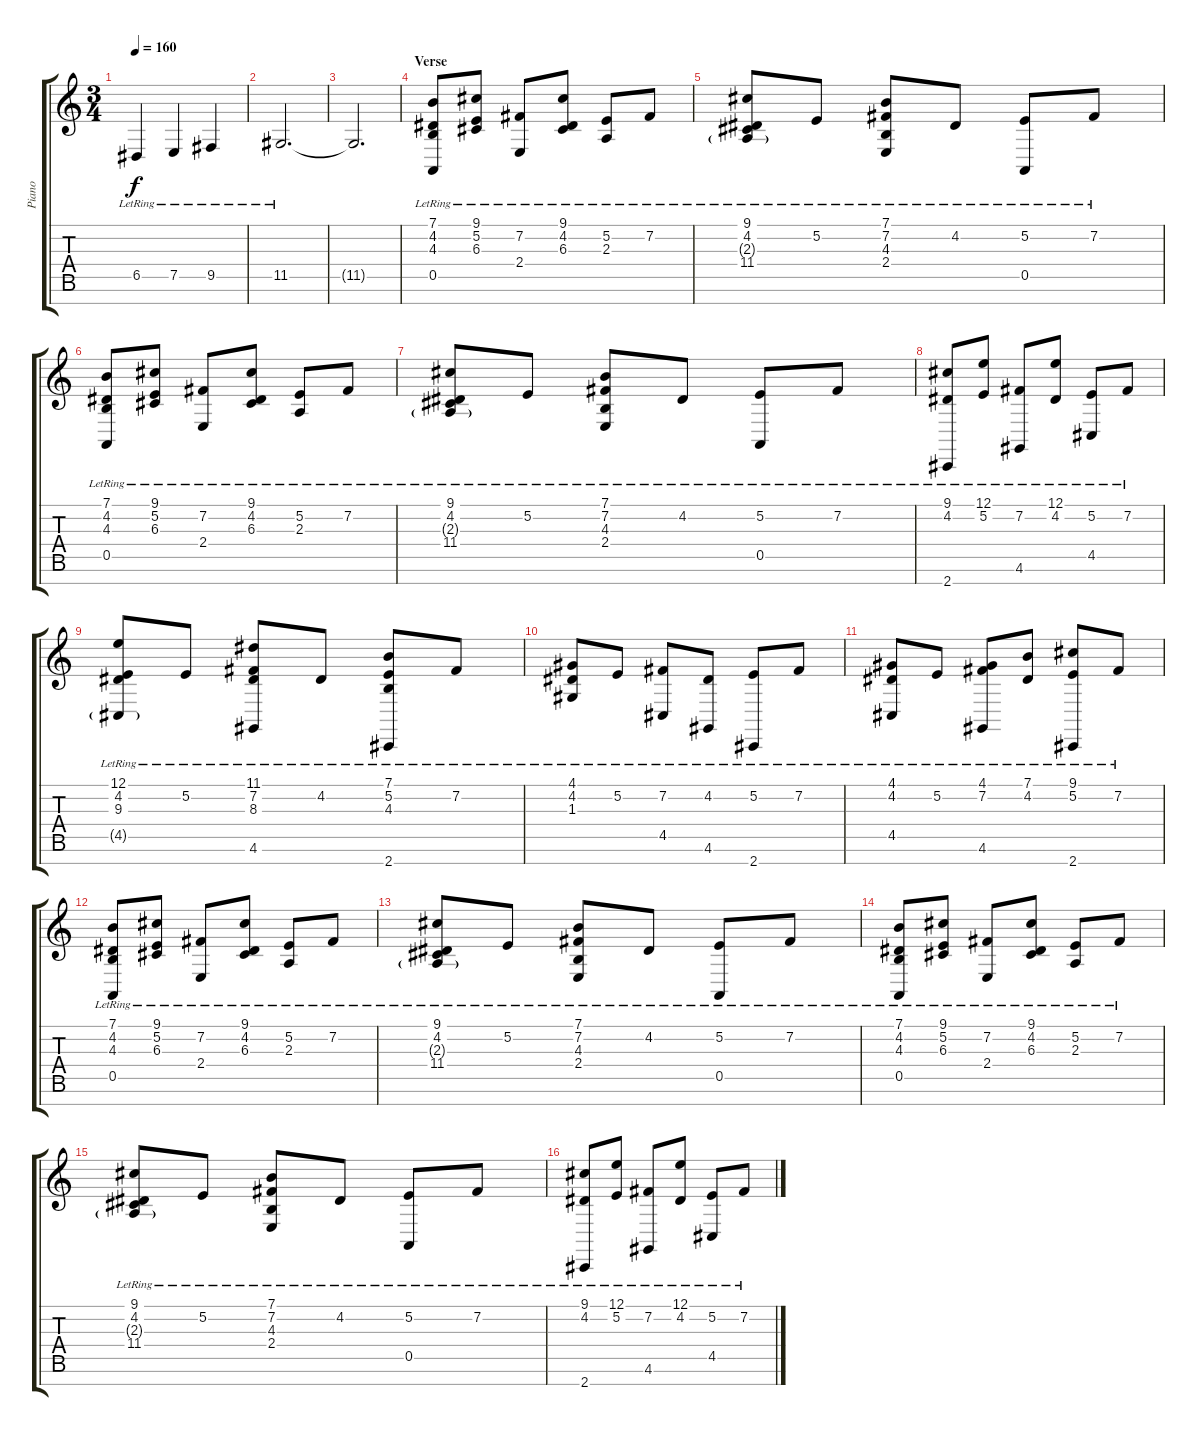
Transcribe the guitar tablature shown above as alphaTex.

\track ("Piano" "Piano") {instrument brightacousticpiano}
\staff {score tabs}
\tuning (E4 B3 G3 D3 A2 E2 B1) {hide}
\ts (3 4)
\tempo 160
\clef g2
\ks c
6.5{lr}.4{dy f} 7.5{lr}.4 9.5{lr}.4 |
11.5{lr}.2{d} |
11.5{t}.2{d} |
\section ("" "Verse ")
(7.1{lr} 4.2{lr} 4.3{lr} 0.5{lr}).8 (9.1{lr} 5.2{lr} 6.3{lr}).8 (7.2{lr} 2.4{lr}).8 (9.1{lr} 4.2{lr} 6.3{lr}).8 (5.2{lr} 2.3{lr}).8 7.2{lr}.8 |
(9.1{lr} 4.2{lr} 2.3{g lr} 11.4{lr}).8 5.2{lr}.8 (7.1{lr} 7.2{lr} 4.3{lr} 2.4{lr}).8 4.2{lr}.8 (5.2{lr} 0.5{lr}).8 7.2{lr}.8 |
(7.1{lr} 4.2{lr} 4.3{lr} 0.5{lr}).8 (9.1{lr} 5.2{lr} 6.3{lr}).8 (7.2{lr} 2.4{lr}).8 (9.1{lr} 4.2{lr} 6.3{lr}).8 (5.2{lr} 2.3{lr}).8 7.2{lr}.8 |
(9.1{lr} 4.2{lr} 2.3{g lr} 11.4{lr}).8 5.2{lr}.8 (7.1{lr} 7.2{lr} 4.3{lr} 2.4{lr}).8 4.2{lr}.8 (5.2{lr} 0.5{lr}).8 7.2{lr}.8 |
(9.1{lr} 4.2{lr} 2.7{lr}).8 (12.1{lr} 5.2{lr}).8 (7.2{lr} 4.6{lr}).8 (12.1{lr} 4.2{lr}).8 (5.2{lr} 4.5{lr}).8 7.2{lr}.8 |
(12.1{lr} 4.2{lr} 9.3{lr} 4.5{g lr}).8 5.2{lr}.8 (11.1{lr} 7.2{lr} 8.3{lr} 4.6{lr}).8 4.2{lr}.8 (7.1{lr} 5.2{lr} 4.3{lr} 2.7{lr}).8 7.2{lr}.8 |
(4.1{lr} 4.2{lr} 1.3{lr}).8 5.2{lr}.8 (7.2{lr} 4.5{lr}).8 (4.2{lr} 4.6{lr}).8 (5.2{lr} 2.7{lr}).8 7.2{lr}.8 |
(4.1{lr} 4.2{lr} 4.5{lr}).8 5.2{lr}.8 (4.1{lr} 7.2{lr} 4.6{lr}).8 (7.1{lr} 4.2{lr}).8 (9.1{lr} 5.2{lr} 2.7{lr}).8 7.2{lr}.8 |
(7.1{lr} 4.2{lr} 4.3{lr} 0.5{lr}).8 (9.1{lr} 5.2{lr} 6.3{lr}).8 (7.2{lr} 2.4{lr}).8 (9.1{lr} 4.2{lr} 6.3{lr}).8 (5.2{lr} 2.3{lr}).8 7.2{lr}.8 |
(9.1{lr} 4.2{lr} 2.3{g lr} 11.4{lr}).8 5.2{lr}.8 (7.1{lr} 7.2{lr} 4.3{lr} 2.4{lr}).8 4.2{lr}.8 (5.2{lr} 0.5{lr}).8 7.2{lr}.8 |
(7.1{lr} 4.2{lr} 4.3{lr} 0.5{lr}).8 (9.1{lr} 5.2{lr} 6.3{lr}).8 (7.2{lr} 2.4{lr}).8 (9.1{lr} 4.2{lr} 6.3{lr}).8 (5.2{lr} 2.3{lr}).8 7.2{lr}.8 |
(9.1{lr} 4.2{lr} 2.3{g lr} 11.4{lr}).8 5.2{lr}.8 (7.1{lr} 7.2{lr} 4.3{lr} 2.4{lr}).8 4.2{lr}.8 (5.2{lr} 0.5{lr}).8 7.2{lr}.8 |
(9.1{lr} 4.2{lr} 2.7{lr}).8 (12.1{lr} 5.2{lr}).8 (7.2{lr} 4.6{lr}).8 (12.1{lr} 4.2{lr}).8 (5.2{lr} 4.5{lr}).8 7.2{lr}.8
